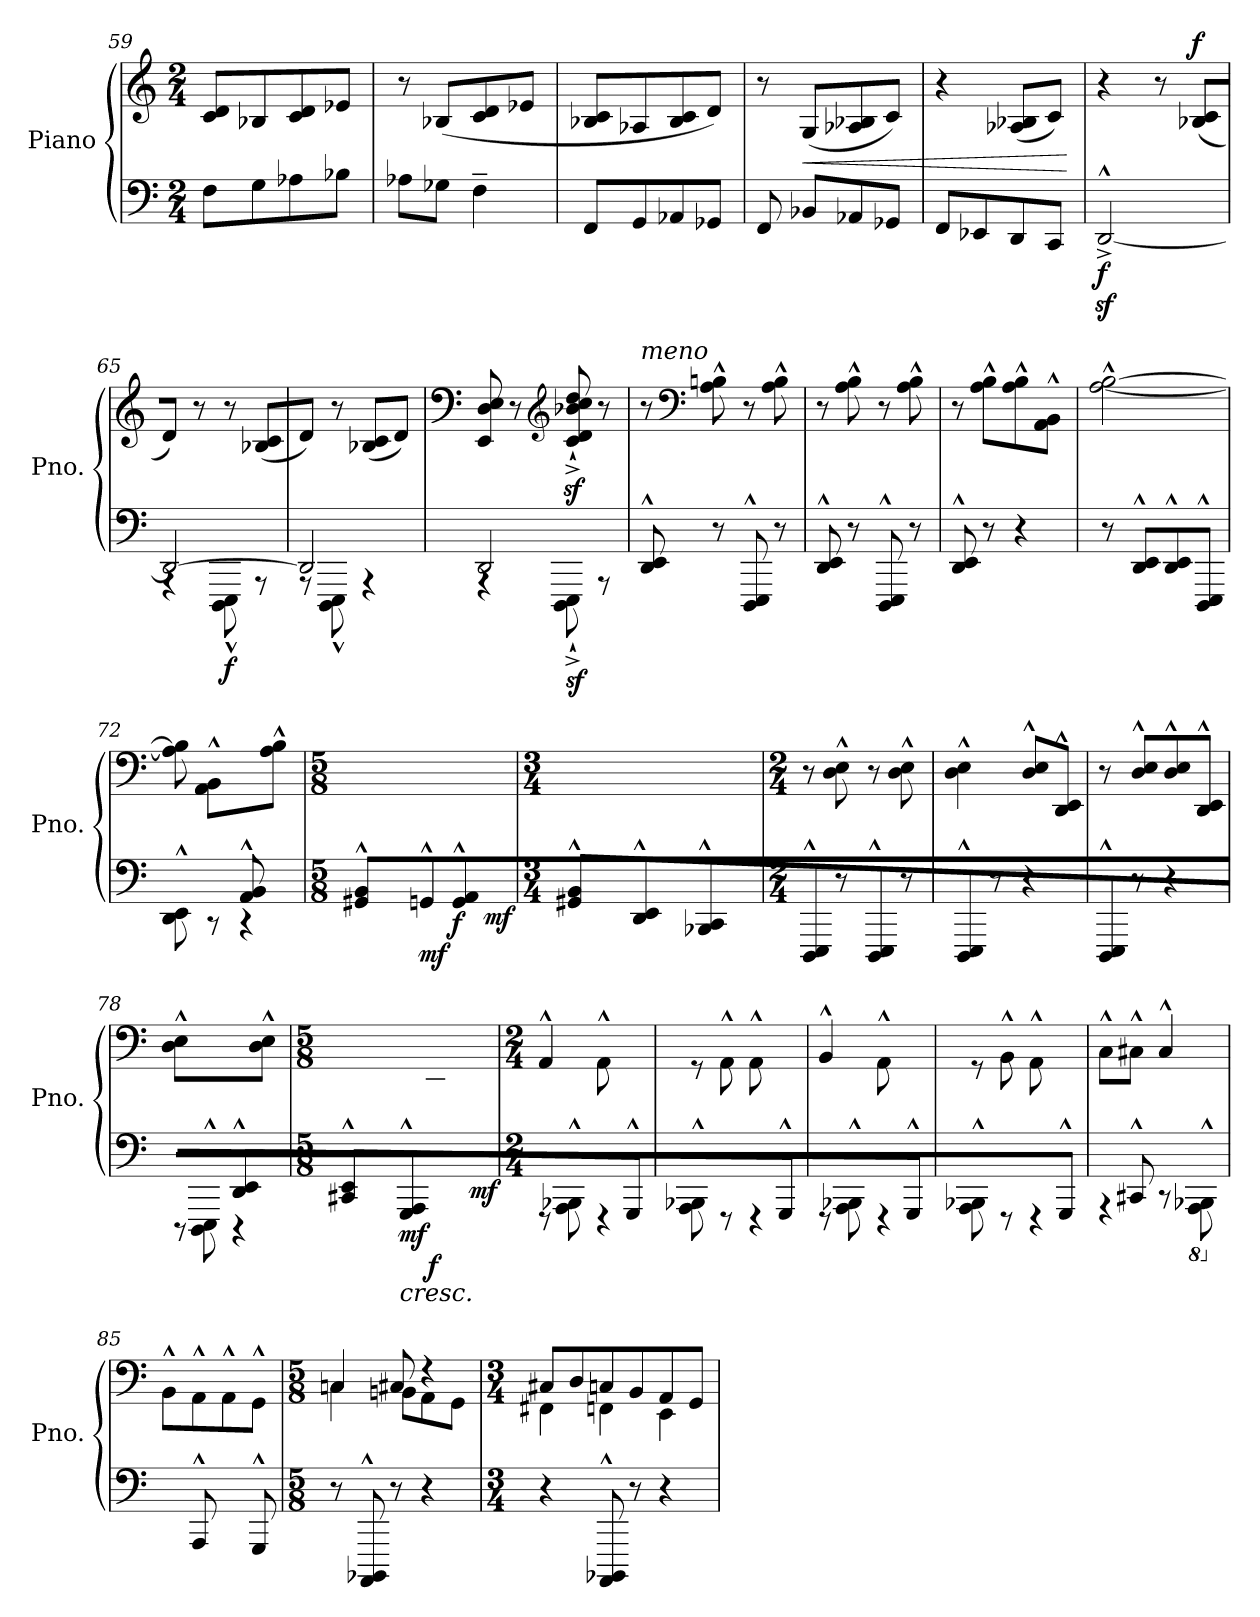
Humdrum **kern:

**kern	**kern	**dynam
*part1	*part1	*part1
*staff2	*staff1	*staff1/2
*I"Piano	*	*
*I'Pno.	*	*
*clefF4	*clefG2	*
*k[]	*k[]	*
*M2/4	*M2/4	*
=59	=59	=59
8F\L	8c/ 8d/L	.
8G\	8B-X/	.
8A-X\	8c/ 8d/	.
8B-X\J	8e-X/J	.
=60	=60	=60
8A-X\L	8r	.
8G-X\J	(8B-X/L	.
4F~\	8c/ 8d/	.
.	8e-X/J	.
=61	=61	=61
8FF/L	8B-X/ 8c/L	.
8GG/	8A-X/	.
8AA-X/	8B-/ 8c/	.
8GG-X/J	8d/J)	.
=62	=62	=62
8FF/	8r	.
!	!	!LO:HP:b
8BB-X/L	(8G/L	<
8AA-X/	8A-X/ 8B-X/	.
8GG-X/J	8c/J)	.
!!LO:LB:g=z
=63	=63	=63
8FF/L	4r	.
8EE-X/	.	.
8DD/	(8A-X/ 8B-X/L	.
8CC/J	8c/J)	.
.	.	[
=64	=64	=64
!	!	!LO:DY:b=2
[2DDz>^^^/	4r	f
.	8r	.
!	!	!LO:DY:a
.	(8B-X/ 8c/L	f
=65	=65	=65
*^	*	*
2DD/_	4rAAA	8d/J)	.
.	.	8r	.
!	!	!	!LO:DY:b=2
.	8DDD\^^ 8EEE\^^	8r	f
.	8rAAA	(8B-X/ 8c/L	.
=66	=66	=66	=66
2DD/]	8rAAA	8d/J)	.
.	8DDD\^^ 8EEE\^^	8r	.
.	4rAAA	(8B-X/ 8c/L	.
.	.	8d/J)	.
=67	=67	=67	=67
*	*	*clefF4	*
2DD/	4rAAA	8EE/ 8D/ 8E/	.
.	.	8r	.
*	*	*clefG2	*
!	!	!	!LO:DY:b=2
.	8DDD\^` 8EEE\^`	8c/z>`^ 8d/z>`^ 8b-X/z>`^ 8cc/z>`^ 8dd/z>`^	sf
.	8rAAA	8r	.
=68	=68	=68	=68
!	!	!LO:TX:a:i:t=meno	!
!	!	!	!LO:DY:b
!	!	!	!LO:DY:n=1:b
*v	*v	*	*
8DD/^^ 8EE/^^	8r	other-dynamics mf
*	*clefF4	*
8r	8A\^^ 8Bn\^^	.
8DDD/^^ 8EEE/^^	8r	.
8r	8A\^^ 8B\^^	.
!!LO:LB:g=z
=69	=69	=69
8DD/^^ 8EE/^^	8r	.
8r	8A\^^ 8B\^^	.
8DDD/^^ 8EEE/^^	8r	.
8r	8A\^^ 8B\^^	.
=70	=70	=70
8DD/^^ 8EE/^^	8r	.
8r	8A\^^ 8B\^^L	.
4r	8A\^^ 8B\^^	.
.	8AA\^^ 8BB\^^J	.
=71	=71	=71
8r	[2A\^^ [2B\^^	.
8DD/^^ 8EE/^^L	.	.
8DD/^^ 8EE/^^	.	.
8DDD/^^ 8EEE/^^J	.	.
=72	=72	=72
*^	*	*
4ryy	8DD\^^ 8EE\^^	8A\] 8B\]	.
.	8rCC	8AA\^^ 8BB\^^L	.
8AA/^^ 8BB/^^	4rCC	8ryy	.
8ryy	.	8A\^^ 8B\^^J	.
*v	*v	*	*
=73	=73	=73
*M5/8	*M5/8	*
*	*^	*
8GG#X/^^ 8BB/^^L	2ryy	8ryy	.
8ryy	.	8C#X\^^ 8F#X\^^	.
!	!	!	!LO:DY:b=2
8GGn^^/	.	4ryy	mf
!	!	!	!LO:DY:b=2
8GG/^^ 8AA/^^	.	.	f
!	!	!	!LO:DY:b=2
8ryy	8ryy	8A\^^ 8B\^^J	mf
!!LO:LB:g=z	!!
=74	=74	=74	=74
*M3/4	*M3/4	*	*
8GG#X/^^ 8BB/^^L	2.ryy	8ryy	.
8ryy	.	8C#X\^^ 8F#X\^^	.
8DD/^^ 8EE/^^	.	8ryy	.
8ryy	.	8AA\^^ 8D\^^	.
8BBB-X/^^ 8CC/^^	.	8ryy	.
8ryy	.	8Fn\^^ 8G\^^J	.
*	*v	*v	*
=75	=75	=75
*M2/4	*M2/4	*
8DDD/^^ 8EEE/^^	8r	.
8r	8D\^^ 8E\^^	.
8DDD/^^ 8EEE/^^	8r	.
8r	8D\^^ 8E\^^	.
=76	=76	=76
8DDD/^^ 8EEE/^^	4D\^^ 4E\^^	.
8r	.	.
4r	8D/^^ 8E/^^L	.
.	8DD/^^ 8EE/^^J	.
=77	=77	=77
8DDD/^^ 8EEE/^^	8r	.
8r	8D/^^ 8E/^^L	.
4r	8D/^^ 8E/^^	.
.	8DD/^^ 8EE/^^J	.
=78	=78	=78
*^	*	*
4ryy	8rDDD	4D\^^ 4E\^^	.
.	8DDD\^^ 8EEE\^^	.	.
8DD/^^ 8EE/^^L	4rDDD	8ryy	.
8ryy	.	8D\^^ 8E\^^J	.
*v	*v	*	*
!!LO:LB:g=z
=79	=79	=79
*M5/8	*M5/8	*
*	*^	*
8CC#X/^^ 8EE/^^L	2ryy	8ryy	.
8ryy	.	8FF#X\^^ 8BB\^^	.
!	!	!	!LO:HP:b=2
!	!	!	!LO:DY:n=1:b=2
(8GGG/^^ 8AAA/^^	.	8ryy	< mf
!	!	!	!LO:DY:n=2:b=2
8ryy	.	8DD\^^ 8GG\^^)	f
!	!	!	!LO:DY:n=3:b=2
8ryy	8ryy	8BB-X\^^ 8C\^^J	[ mf
*	*v	*v	*
=80	=80	=80
*M2/4	*M2/4	*
*^	*	*
4.ryy	8rFFF	4AA^^/	.
*8ba	*	*	*
.	8AAAA\^^ 8BBBB-X\^^	.	.
*X8ba	*	*	*
.	4rFFF	8AA^^\L	.
8GGG^^/J	.	8ryy	.
=81	=81	=81	=81
*8ba	*	*	*
4.ryy	8AAAA\^^ 8BBBB-X\^^	8rGG	.
*X8ba	*	*	*
.	8rFFF	8AA^^\L	.
.	4rFFF	8AA^^\	.
8GGG^^/J	.	8ryy	.
=82	=82	=82	=82
4.ryy	8rFFF	4BB^^/	.
*8ba	*	*	*
.	8AAAA\^^ 8BBBB-X\^^	.	.
*X8ba	*	*	*
.	4rFFF	8AA^^\L	.
8GGG^^/J	.	8ryy	.
=83	=83	=83	=83
*8ba	*	*	*
4.ryy	8AAAA\^^ 8BBBB-X\^^	8rGG	.
*X8ba	*	*	*
.	8rFFF	8BB^^\L	.
.	4rFFF	8AA^^\	.
8GGG^^/J	.	8ryy	.
=84	=84	=84	=84
8ryy	4rAAA	8C^^\L	.
8CC#X^^/	.	8C#X^^\J	.
8ryy	8rCC	4C#^^/	.
*8ba	*	*	*
8ryy	8AAAA\^^ 8BBBB-X\^^	.	.
*v	*v	*	*
!!LO:PB:g=z
=85	=85	=85
*X8ba	*	*
8ryy	8BB^^\L	.
8AAA^^/	8AA^^\	.
8ryy	8AA^^\	.
8GGG^^/	8GG^^\J	.
=86	=86	=86
*M5/8	*M5/8	*
*	*^	*
8r	4Cn/	4C\	.
8AAAA/^^ 8BBBB-X/^^	.	.	.
8r	8C#X/	8BBn\L	.
4r	4r	8AA\	.
.	.	8GG\J	.
=87	=87	=87	=87
*M3/4	*M3/4	*	*
4r	8C#X/L	4FF#X\	.
.	8D/	.	.
8AAAA/^^ 8BBBB-X/^^	8Cn/	4FFn\	.
8r	8BB/	.	.
4r	8AA/	4EE\	.
.	8GG/J	.	.
*	*v	*v	*
=	=	=
*-	*-	*-
